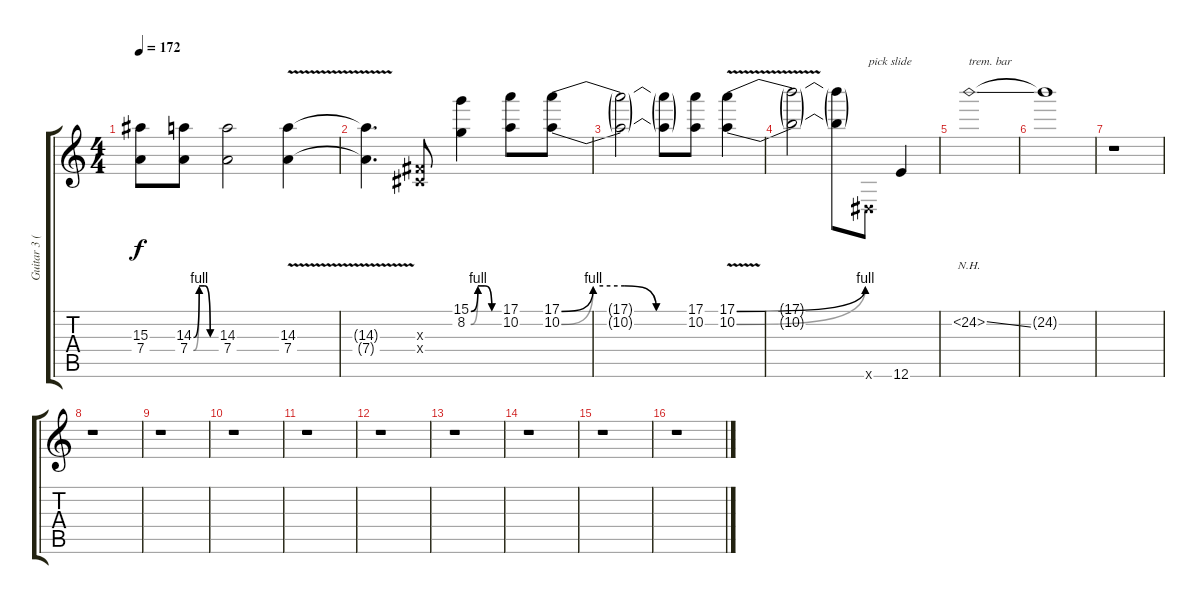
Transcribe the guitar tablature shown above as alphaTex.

\track ("Guitar 3 (Solo)" "Guitar 3 (") {instrument distortionguitar}
\staff {score tabs}
\tuning (E4 B3 G3 D3 A2 E2) {hide}
\ts (4 4)
\tempo 172
\clef g2
\ks c
(15.3 7.4).8{dy f} (14.3{be (custom 0 0 15 4 30 4 45 0 60 0)} 7.4{be (custom 0 0 15 4 30 4 45 0 60 0)}).8 (14.3 7.4).2 (14.3{v} 7.4{v}).4 |
(14.3{t} 7.4{t}).4{d} (-1.3{x} -1.4{x}).8 (15.1{be (custom 0 0 15 4 30 4 45 0 60 0)} 8.2{be (custom 0 0 15 4 30 4 45 0 60 0)}).4 (17.1 10.2).8 (17.1{be (custom 0 0 15 4 30 4 45 0 60 0)} 10.2{be (custom 0 0 15 4 30 4 45 0 60 0)}).8 |
(17.1{t} 10.2{t}).2 (17.1{t} 10.2{t}).8 (17.1 10.2).8 (17.1{be (bend 0 0 60 4) v} 10.2{be (bend 0 0 60 4) v}).4 |
(17.1{t} 10.2{t}).2 (17.1{t} 10.2{t}).8 -1.6{x}.8{txt "pick slide"} 12.6.4 |
24.2{nh ss}.1{txt "trem. bar"} |
24.2{t}.1 |
r.1 |
r.1 |
r.1 |
r.1 |
r.1 |
r.1 |
r.1 |
r.1 |
r.1 |
r.1
